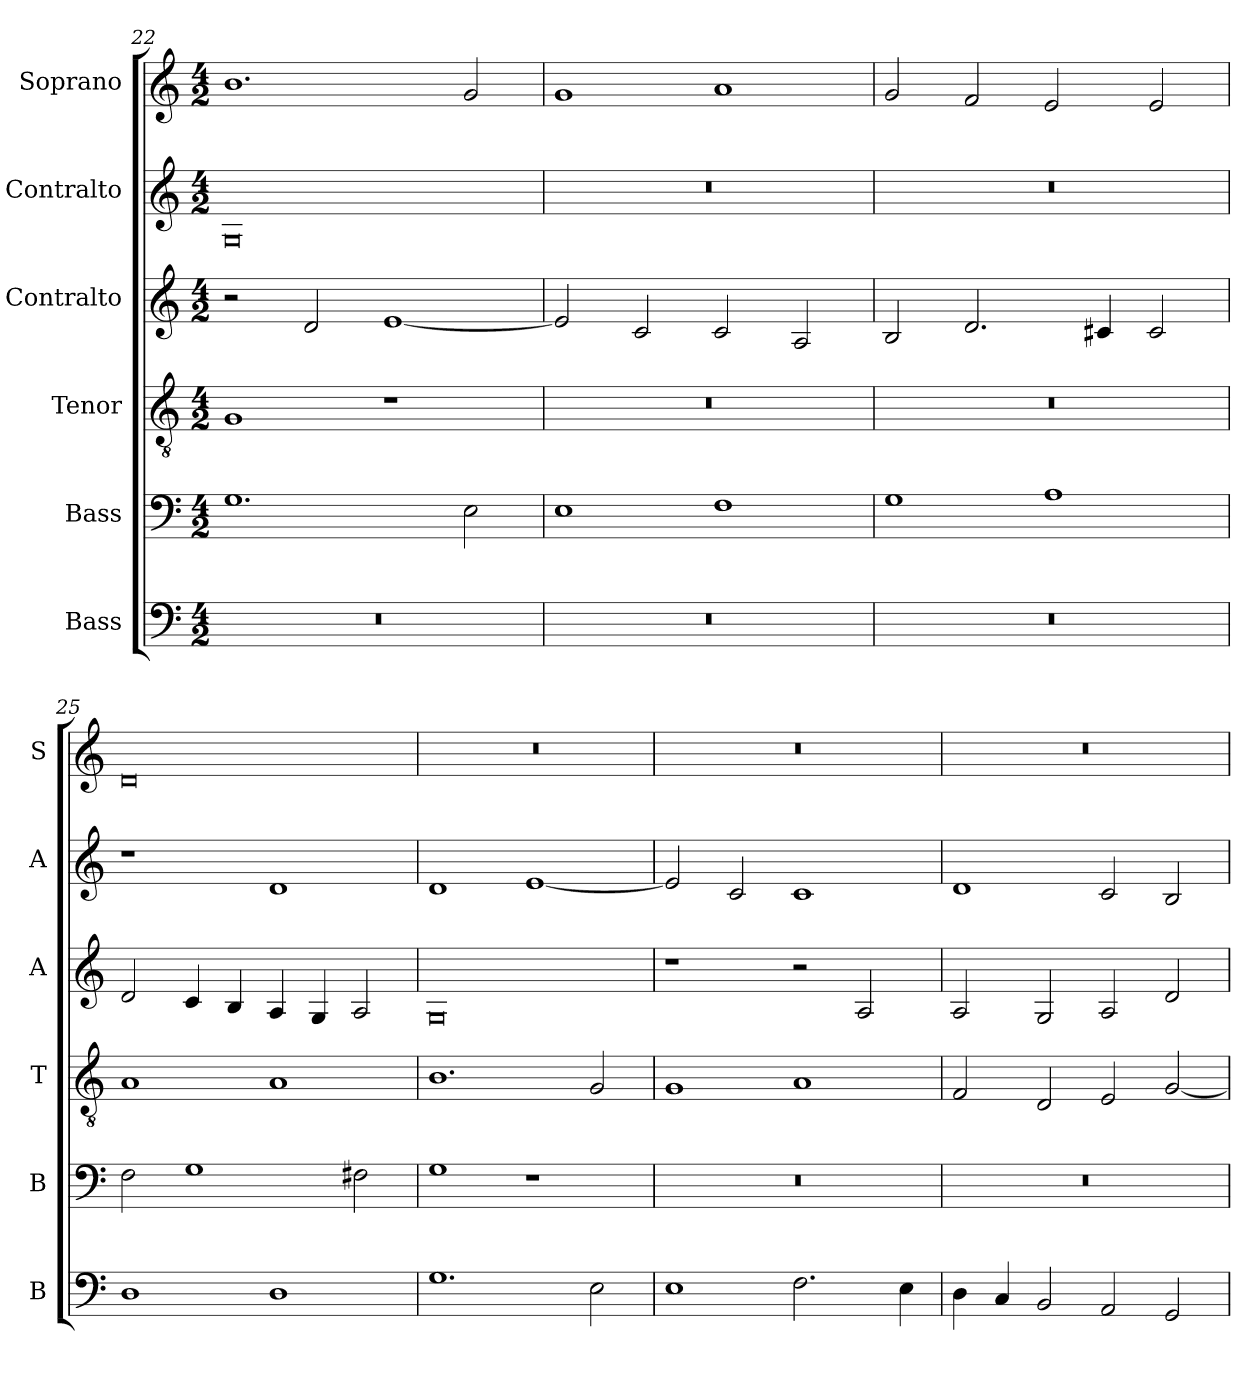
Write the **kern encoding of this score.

**kern	**kern	**kern	**kern	**kern	**kern
*part6	*part5	*part4	*part3	*part2	*part1
*staff6	*staff5	*staff4	*staff3	*staff2	*staff1
*I"Bass	*I"Bass	*I"Tenor	*I"Contralto	*I"Contralto	*I"Soprano
*I'B	*I'B	*I'T	*I'A	*I'A	*I'S
*clefF4	*clefF4	*clefGv2	*clefG2	*clefG2	*clefG2
*k[]	*k[]	*k[]	*k[]	*k[]	*k[]
*G:mix	*G:mix	*G:mix	*G:mix	*G:mix	*G:mix
*M4/2	*M4/2	*M4/2	*M4/2	*M4/2	*M4/2
=22	=22	=22	=22	=22	=22
0r	1.G	1G	2r	0G	1.b
.	.	.	2d	.	.
.	.	1r	[1e	.	.
.	2E	.	.	.	2g
=23	=23	=23	=23	=23	=23
0r	1E	0r	2e]	0r	1g
.	.	.	2c	.	.
.	1F	.	2c	.	1a
.	.	.	2A	.	.
=24	=24	=24	=24	=24	=24
0r	1G	0r	2B	0r	2g
.	.	.	2.d	.	2f
.	1A	.	.	.	2e
.	.	.	4c#X	.	.
.	.	.	2c#	.	2e
=25	=25	=25	=25	=25	=25
1D	2F	1A	2d	1r	0d
.	1G	.	4c	.	.
.	.	.	4B	.	.
1D	.	1A	4A	1d	.
.	.	.	4G	.	.
.	2F#X	.	2A	.	.
=26	=26	=26	=26	=26	=26
1.G	1G	1.B	0G	1d	0r
.	1r	.	.	[1e	.
2E	.	2G	.	.	.
=27	=27	=27	=27	=27	=27
1E	0r	1G	1r	2e]	0r
.	.	.	.	2c	.
2.F	.	1A	2r	1c	.
.	.	.	2A	.	.
4E	.	.	.	.	.
=28	=28	=28	=28	=28	=28
4D	0r	2F	2A	1d	0r
4C	.	.	.	.	.
2BB	.	2D	2G	.	.
2AA	.	2E	2A	2c	.
2GG	.	[2G	2d	2B	.
=	=	=	=	=	=
*-	*-	*-	*-	*-	*-
